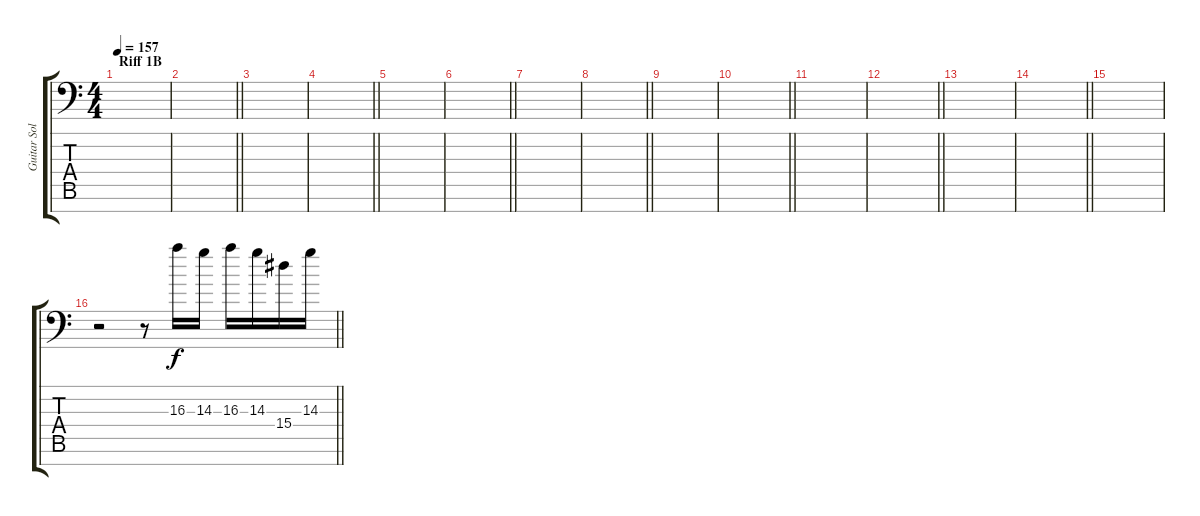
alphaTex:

\track ("Guitar Solo" "Guitar Sol") {instrument distortionguitar}
\staff {score tabs}
\tuning (D4 A3 F3 C3 G2 D2 A1) {hide}
\ts (4 4)
\section ("" "Riff 1B")
\tempo 157
\clef f4
\ks c
|
\barLineRight lightlight
|
|
\barLineRight lightlight
|
|
\barLineRight lightlight
|
|
\barLineRight lightlight
|
|
\barLineRight lightlight
|
|
\barLineRight lightlight
|
|
\barLineRight lightlight
|
|
\barLineRight lightlight
r.2 r.8 16.3.16 14.3.16 16.3.16 14.3.16 15.4.16 14.3.16
